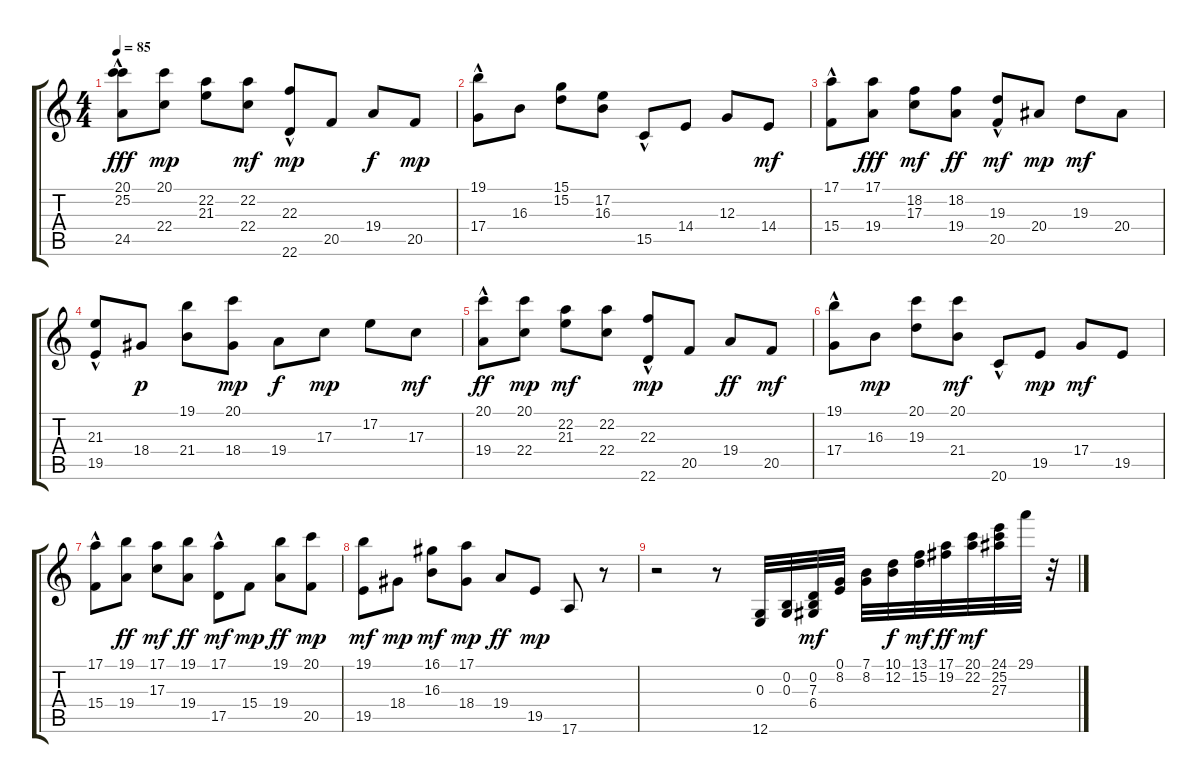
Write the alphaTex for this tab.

\track "" {instrument acousticgrandpiano}
\staff {score tabs}
\tuning (E4 B3 G3 D3 A2 E2) {hide}
\ts (4 4)
\tempo 85
\clef g2
\ks c
(20.1 25.2 24.5{hac}).8{dy fff} (20.1 22.4).8{dy mp} (22.2 21.3).8 (22.2 22.4).8{dy mf} (22.3{hac} 22.6{hac}).8{dy mp} 20.5.8 19.4.8{dy f} 20.5.8{dy mp} |
(19.1 17.4{hac}).8 16.3.8 (15.1 15.2).8 (17.2 16.3).8 15.5{hac}.8 14.4.8 12.3.8 14.4.8{dy mf} |
(17.1 15.4{hac}).8 (17.1 19.4).8{dy fff} (18.2 17.3).8{dy mf} (18.2 19.4).8{dy ff} (19.3 20.5{hac}).8{dy mf} 20.4.8{dy mp} 19.3.8{dy mf} 20.4.8 |
(21.3 19.5{hac}).8 18.4.8{dy p} (19.1 21.4).8 (20.1 18.4).8{dy mp} 19.4.8{dy f} 17.3.8{dy mp} 17.2.8 17.3.8{dy mf} |
(20.1 19.4{hac}).8{dy ff} (20.1 22.4).8{dy mp} (22.2 21.3).8{dy mf} (22.2 22.4).8 (22.3{hac} 22.6{hac}).8{dy mp} 20.5.8 19.4.8{dy ff} 20.5.8{dy mf} |
(19.1 17.4{hac}).8 16.3.8{dy mp} (20.1 19.3).8 (20.1 21.4).8{dy mf} 20.6{hac}.8 19.5.8{dy mp} 17.4.8{dy mf} 19.5.8 |
(17.1 15.4{hac}).8 (19.1 19.4).8{dy ff} (17.1 17.3).8{dy mf} (19.1 19.4).8{dy ff} (17.1 17.5{hac}).8{dy mf} 15.4.8{dy mp} (19.1 19.4).8{dy ff} (20.1 20.5).8{dy mp} |
(19.1 19.5).8{dy mf} 18.4.8{dy mp} (16.1 16.3).8{dy mf} (17.1 18.4).8{dy mp} 19.4.8{dy ff} 19.5.8{dy mp} 17.6.8 r.8 |
r.2 r.8 (0.3 12.6).32 (0.2 0.3).32 (0.2 7.3 6.4).32{dy mf} (0.1 8.2).32 (7.1 8.2).32 (10.1 12.2).32{dy f} (13.1 15.2).32{dy mf} (17.1 19.2).32{dy ff} (20.1 22.2).32{dy mf} (24.1 25.2 27.3).32 29.1.32 r.32
